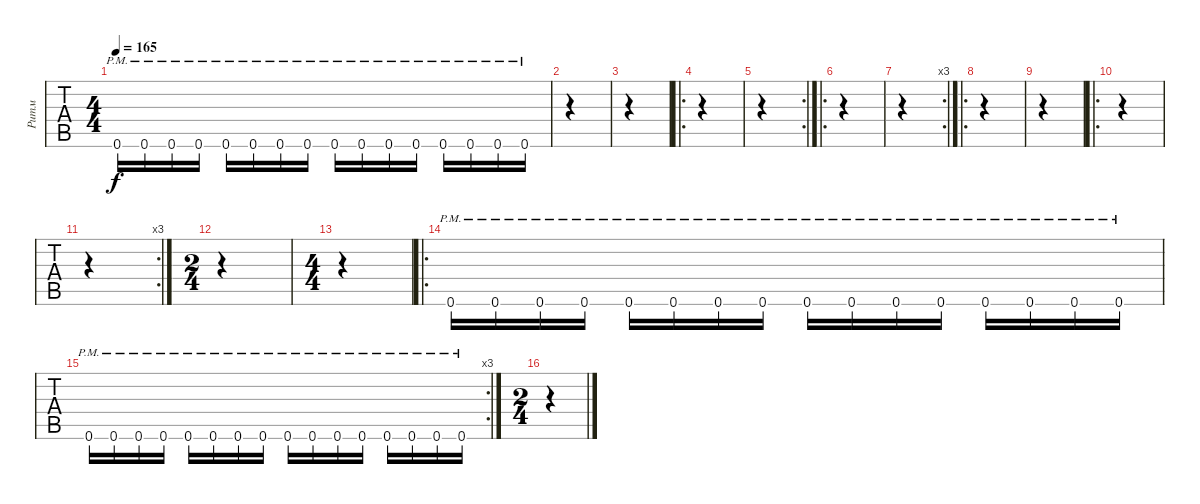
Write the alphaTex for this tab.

\track ("Ритм" "Ритм") {instrument distortionguitar}
\staff {tabs}
\tuning (E4 B3 G3 D3 A2 E2) {hide}
\ts (4 4)
\tempo 165
\clef g2
\ks c
0.6{pm}.16{dy f} 0.6{pm}.16 0.6{pm}.16 0.6{pm}.16 0.6{pm}.16 0.6{pm}.16 0.6{pm}.16 0.6{pm}.16 0.6{pm}.16 0.6{pm}.16 0.6{pm}.16 0.6{pm}.16 0.6{pm}.16 0.6{pm}.16 0.6{pm}.16 0.6{pm}.16 |
|
|
\ro
|
\rc 2
|
\ro
|
\rc 3
|
\ro
|
|
\ro
|
\rc 3
|
\ts (2 4)
|
\ts (4 4)
|
\ro
0.6{pm}.16 0.6{pm}.16 0.6{pm}.16 0.6{pm}.16 0.6{pm}.16 0.6{pm}.16 0.6{pm}.16 0.6{pm}.16 0.6{pm}.16 0.6{pm}.16 0.6{pm}.16 0.6{pm}.16 0.6{pm}.16 0.6{pm}.16 0.6{pm}.16 0.6{pm}.16 |
\rc 3
0.6{pm}.16 0.6{pm}.16 0.6{pm}.16 0.6{pm}.16 0.6{pm}.16 0.6{pm}.16 0.6{pm}.16 0.6{pm}.16 0.6{pm}.16 0.6{pm}.16 0.6{pm}.16 0.6{pm}.16 0.6{pm}.16 0.6{pm}.16 0.6{pm}.16 0.6{pm}.16 |
\ts (2 4)
